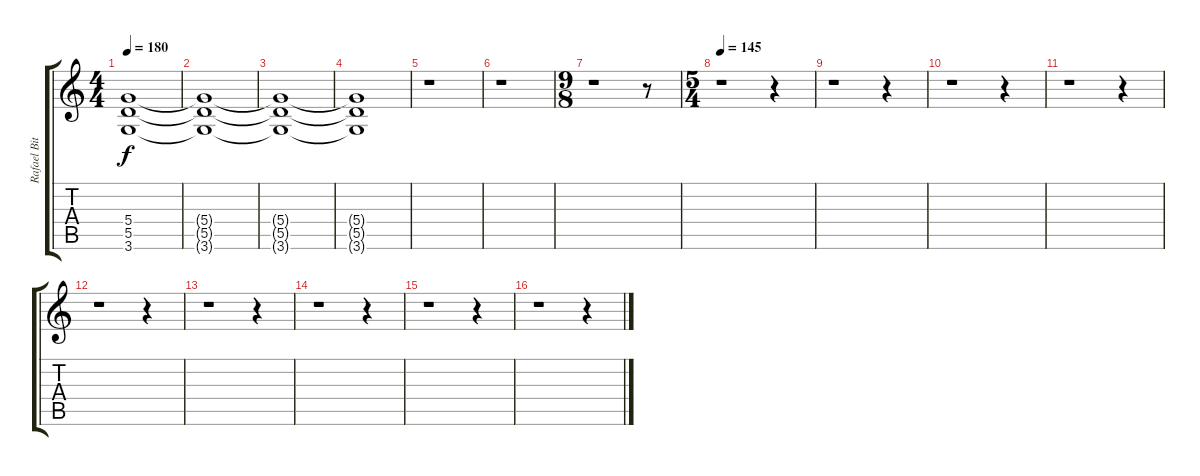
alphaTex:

\track ("Rafael Bittencourt" "Rafael Bit") {instrument distortionguitar}
\staff {score tabs}
\tuning (E4 B3 G3 D3 A2 E2) {hide}
\ts (4 4)
\tempo 180
\clef g2
\ks c
(5.4 5.5 3.6).1{dy f} |
(5.4{t} 5.5{t} 3.6{t}).1 |
(5.4{t} 5.5{t} 3.6{t}).1{volume 0} |
(5.4{t} 5.5{t} 3.6{t}).1 |
r.1 |
r.1 |
\ts (9 8)
r.1 r.8 |
\ts (5 4)
\tempo 145
r.1 r.4 |
r.1 r.4 |
r.1 r.4 |
r.1 r.4 |
r.1 r.4 |
r.1 r.4 |
r.1 r.4 |
r.1 r.4 |
r.1 r.4
